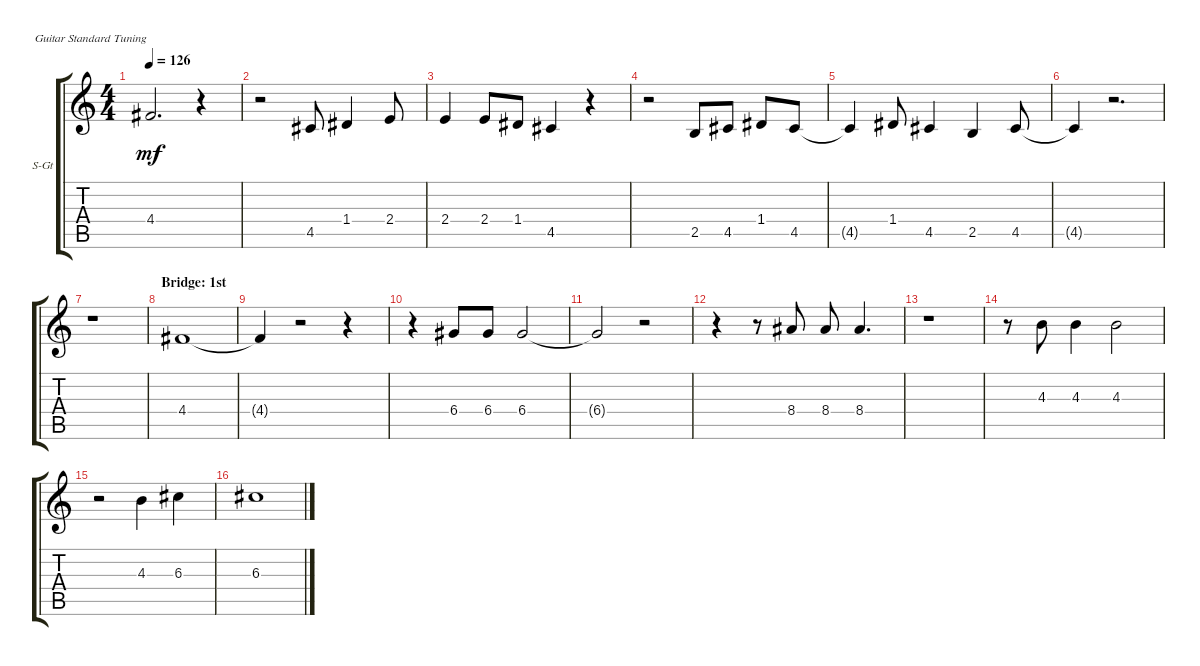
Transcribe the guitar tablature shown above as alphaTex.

\defaultSystemsLayout 4
\bracketExtendMode groupsimilarinstruments
\firstSystemTrackNameOrientation horizontal
\otherSystemsTrackNameOrientation horizontal
\track ("Vocal" "S-Gt") {instrument acousticguitarsteel}
\staff {score tabs}
\tuning (E4 B3 G3 D3 A2 E2)
\ts (4 4)
\tempo 126
\clef g2
\ks c
4.4{t}.2{d dy mf} r.4 |
r.2 4.5.8 1.4.4 2.4.8 |
2.4.4 2.4.8 1.4.8 4.5.4 r.4 |
r.2 2.5.8 4.5.8 1.4.8 4.5.8 |
4.5{t}.4 1.4.8 4.5.4 2.5.4 4.5.8 |
4.5{t}.4 r.2{d} |
r.1 |
\section ("" "Bridge: 1st")
4.4.1 |
4.4{t}.4 r.2 r.4 |
r.4 6.4.8 6.4.8 6.4.2 |
6.4{t}.2 r.2 |
r.4 r.8 8.4.8 8.4.8 8.4.4{d} |
r.1 |
r.8 4.3.8 4.3.4 4.3.2 |
r.2 4.3.4 6.3.4 |
6.3.1
